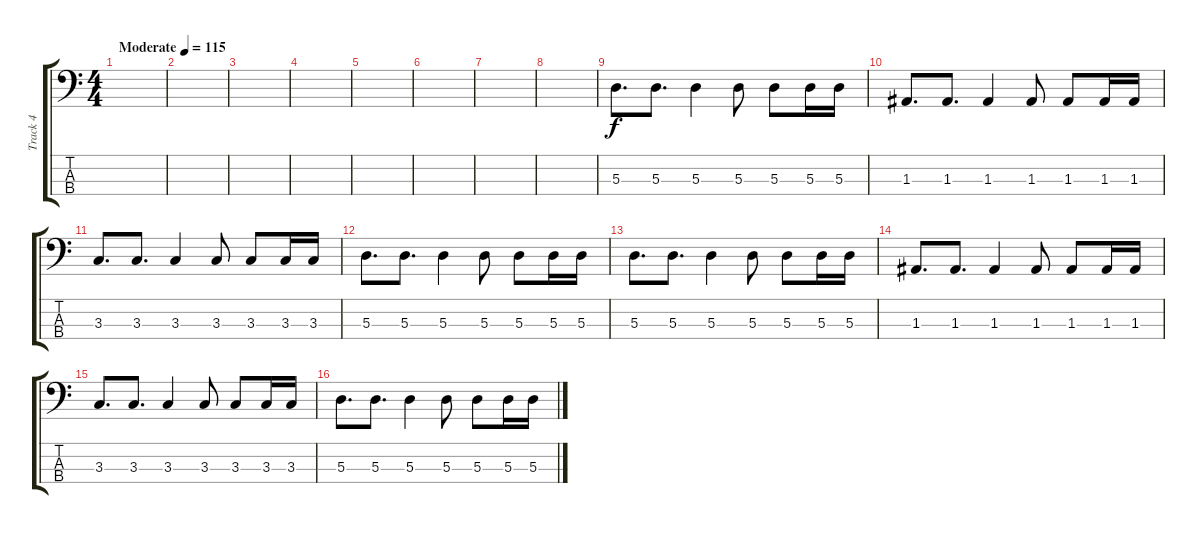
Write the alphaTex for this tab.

\track ("Track 4" "Track 4") {instrument electricbassfinger}
\staff {score tabs}
\tuning (G2 D2 A1 D1) {hide}
\ts (4 4)
\tempo (115 "Moderate")
\clef f4
\ks c
|
|
|
|
|
|
|
|
5.3.8{d} 5.3.8{d} 5.3.4 5.3.8 5.3.8 5.3.16 5.3.16 |
1.3.8{d} 1.3.8{d} 1.3.4 1.3.8 1.3.8 1.3.16 1.3.16 |
3.3.8{d} 3.3.8{d} 3.3.4 3.3.8 3.3.8 3.3.16 3.3.16 |
5.3.8{d} 5.3.8{d} 5.3.4 5.3.8 5.3.8 5.3.16 5.3.16 |
5.3.8{d} 5.3.8{d} 5.3.4 5.3.8 5.3.8 5.3.16 5.3.16 |
1.3.8{d} 1.3.8{d} 1.3.4 1.3.8 1.3.8 1.3.16 1.3.16 |
3.3.8{d} 3.3.8{d} 3.3.4 3.3.8 3.3.8 3.3.16 3.3.16 |
5.3.8{d} 5.3.8{d} 5.3.4 5.3.8 5.3.8 5.3.16 5.3.16
